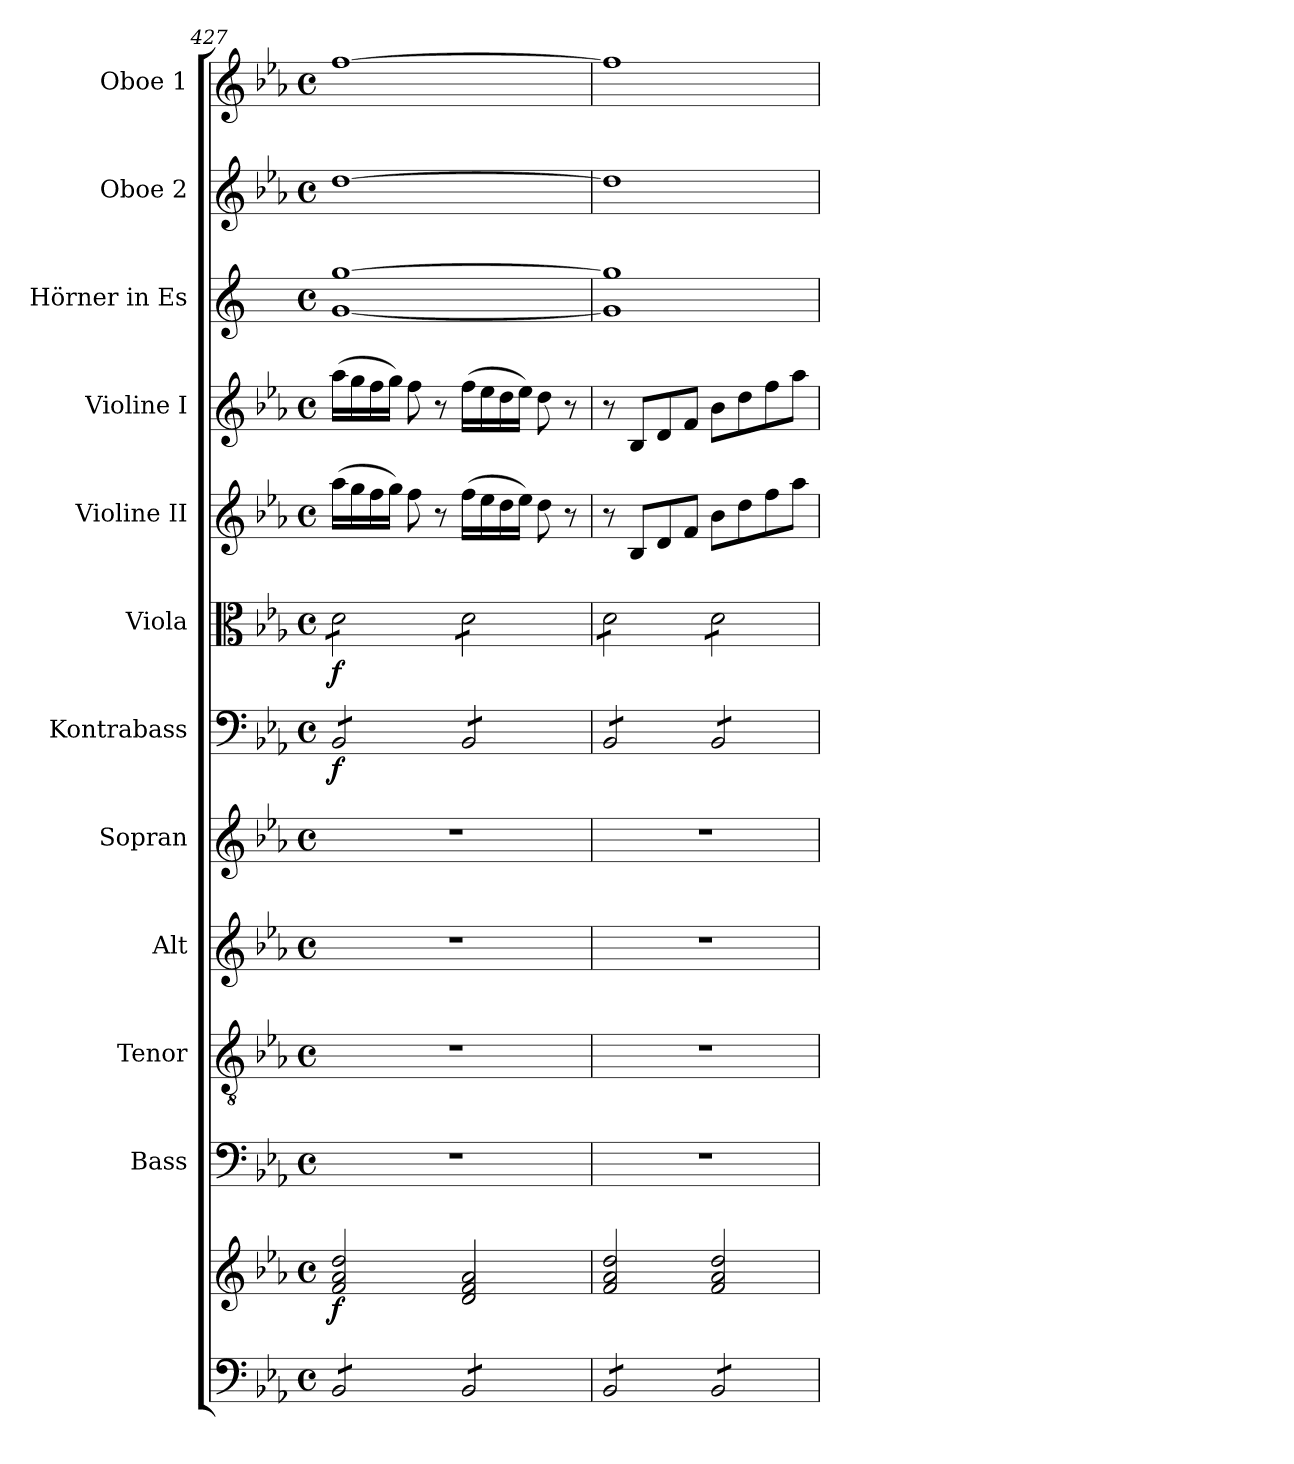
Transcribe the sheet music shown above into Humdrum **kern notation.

**kern	**kern	**dynam	**kern	**kern	**kern	**kern	**kern	**dynam	**kern	**dynam	**kern	**kern	**kern	**kern	**kern
*part12	*part12	*part12	*part11	*part10	*part9	*part8	*part7	*part7	*part6	*part6	*part5	*part4	*part3	*part2	*part1
*staff13	*staff12	*staff12/13	*staff11	*staff10	*staff9	*staff8	*staff7	*staff7	*staff6	*staff6	*staff5	*staff4	*staff3	*staff2	*staff1
*	*	*	*I"Bass	*I"Tenor	*I"Alt	*I"Sopran	*I"Kontrabass	*	*I"Viola	*	*I"Violine II	*I"Violine I	*I"Hörner in Es	*I"Oboe 2	*I"Oboe 1
*	*	*	*I'B.	*I'T.	*I'A.	*I'S.	*I'Kb.	*	*I'Vla.	*	*I'Vl. II	*I'Vl. I	*	*I'Ob. 2	*I'Ob. 1
*clefF4	*clefG2	*	*clefF4	*clefGv2	*clefG2	*clefG2	*clefF4	*	*clefC3	*	*clefG2	*clefG2	*clefG2	*clefG2	*clefG2
*	*	*	*	*	*	*	*ITrd7c12	*	*	*	*	*	*ITrd5c9	*	*
*k[b-e-a-]	*k[b-e-a-]	*	*k[b-e-a-]	*k[b-e-a-]	*k[b-e-a-]	*k[b-e-a-]	*k[b-e-a-]	*	*k[b-e-a-]	*	*k[b-e-a-]	*k[b-e-a-]	*k[b-e-a-]	*k[b-e-a-]	*k[b-e-a-]
*E-:	*E-:	*	*E-:	*E-:	*E-:	*E-:	*E-:	*	*E-:	*	*E-:	*E-:	*E-:	*E-:	*E-:
*M4/4	*M4/4	*	*M4/4	*M4/4	*M4/4	*M4/4	*M4/4	*	*M4/4	*	*M4/4	*M4/4	*M4/4	*M4/4	*M4/4
*met(c)	*met(c)	*	*met(c)	*met(c)	*met(c)	*met(c)	*met(c)	*	*met(c)	*	*met(c)	*met(c)	*met(c)	*met(c)	*met(c)
=427	=427	=427	=427	=427	=427	=427	=427	=427	=427	=427	=427	=427	=427	=427	=427
!	!	!LO:DY:b	!	!	!	!	!	!LO:DY:b	!	!LO:DY:b	!	!	!	!	!
*tremolo	*	*	*	*	*	*	*	*	*	*	*	*	*	*	*
*	*	*	*	*	*	*	*tremolo	*	*	*	*	*	*	*	*
*	*	*	*	*	*	*	*	*	*tremolo	*	*	*	*	*	*
8BB-/L	2f/ 2a-/ 2dd/	f	1r	1r	1r	1r	8BBB-/L	f	8d\L	f	(>16aa-\LL	(>16aa-\LL	[1B- [1b-	[1dd	[1ff
.	.	.	.	.	.	.	.	.	.	.	16gg\	16gg\	.	.	.
8BB-/	.	.	.	.	.	.	8BBB-/	.	8d\	.	16ff\	16ff\	.	.	.
.	.	.	.	.	.	.	.	.	.	.	16gg\JJ)	16gg\JJ)	.	.	.
8BB-/	.	.	.	.	.	.	8BBB-/	.	8d\	.	8ff\	8ff\	.	.	.
8BB-/J	.	.	.	.	.	.	8BBB-/J	.	8d\J	.	8r	8r	.	.	.
8BB-/L	2d/ 2f/ 2a-/	.	.	.	.	.	8BBB-/L	.	8d\L	.	(>16ff\LL	(>16ff\LL	.	.	.
.	.	.	.	.	.	.	.	.	.	.	16ee-\	16ee-\	.	.	.
8BB-/	.	.	.	.	.	.	8BBB-/	.	8d\	.	16dd\	16dd\	.	.	.
.	.	.	.	.	.	.	.	.	.	.	16ee-\JJ)	16ee-\JJ)	.	.	.
8BB-/	.	.	.	.	.	.	8BBB-/	.	8d\	.	8dd\	8dd\	.	.	.
8BB-/J	.	.	.	.	.	.	8BBB-/J	.	8d\J	.	8r	8r	.	.	.
=428	=428	=428	=428	=428	=428	=428	=428	=428	=428	=428	=428	=428	=428	=428	=428
8BB-/L	2f/ 2a-/ 2dd/	.	1r	1r	1r	1r	8BBB-/L	.	8d\L	.	8r	8r	1B-] 1b-]	1dd]	1ff]
8BB-/	.	.	.	.	.	.	8BBB-/	.	8d\	.	8B-/L	8B-/L	.	.	.
8BB-/	.	.	.	.	.	.	8BBB-/	.	8d\	.	8d/	8d/	.	.	.
8BB-/J	.	.	.	.	.	.	8BBB-/J	.	8d\J	.	8f/J	8f/J	.	.	.
8BB-/L	2f/ 2a-/ 2dd/	.	.	.	.	.	8BBB-/L	.	8d\L	.	8b-\L	8b-\L	.	.	.
8BB-/	.	.	.	.	.	.	8BBB-/	.	8d\	.	8dd\	8dd\	.	.	.
8BB-/	.	.	.	.	.	.	8BBB-/	.	8d\	.	8ff\	8ff\	.	.	.
8BB-/J	.	.	.	.	.	.	8BBB-/J	.	8d\J	.	8aa-\J	8aa-\J	.	.	.
*	*	*	*	*	*	*	*	*	*Xtremolo	*	*	*	*	*	*
*	*	*	*	*	*	*	*Xtremolo	*	*	*	*	*	*	*	*
*Xtremolo	*	*	*	*	*	*	*	*	*	*	*	*	*	*	*
=	=	=	=	=	=	=	=	=	=	=	=	=	=	=	=
*-	*-	*-	*-	*-	*-	*-	*-	*-	*-	*-	*-	*-	*-	*-	*-
